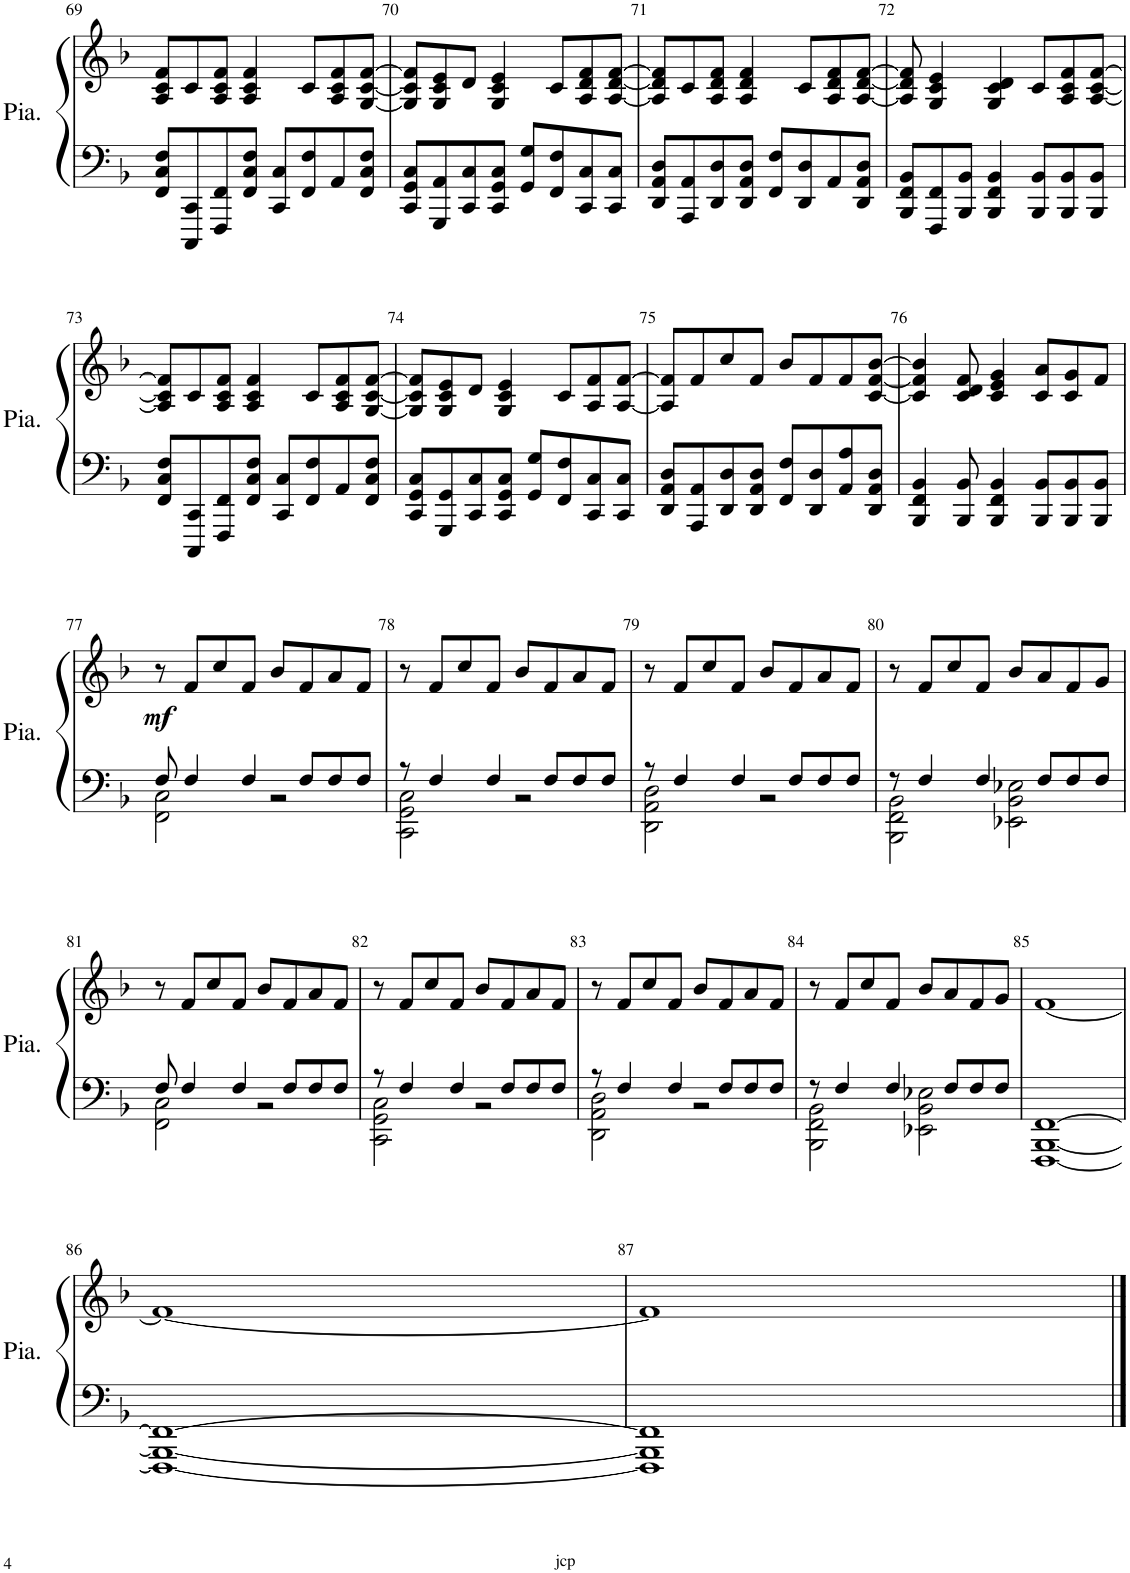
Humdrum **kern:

**kern	**kern	**dynam
*part1	*part1	*part1
*staff2	*staff1	*staff1/2
*I"Piano	*	*
*I'Pia.	*	*
!!LO:PB:g=z
*clefF4	*clefG2	*
*k[b-]	*k[b-]	*
*M4/4	*M4/4	*
=69	=69	=69
8FF/ 8C/ 8F/L	8A/ 8c/ 8f/L	.
8CCC/ 8CC/	8c/	.
8FFF/ 8FF/	8A/ 8c/ 8f/J	.
8FF/ 8C/ 8F/J	4A/ 4c/ 4f/	.
8CC/ 8C/L	.	.
8FF/ 8F/	8c/L	.
8AA/	8A/ 8c/ 8f/	.
8FF/ 8C/ 8F/J	[8G/ [8c/ [8f/J	.
=70	=70	=70
8CC/ 8GG/ 8C/L	8G/] 8c/] 8f/]L	.
8GGG/ 8AA/	8G/ 8c/ 8e/	.
8CC/ 8C/	8d/J	.
8CC/ 8GG/ 8C/J	4G/ 4c/ 4e/	.
8GG/ 8G/L	.	.
8FF/ 8F/	8c/L	.
8CC/ 8C/	8A/ 8d/ 8f/	.
8CC/ 8C/J	[8A/ [8d/ [8f/J	.
=71	=71	=71
8DD/ 8AA/ 8D/L	8A/] 8d/] 8f/]L	.
8AAA/ 8AA/	8c/	.
8DD/ 8D/	8A/ 8d/ 8f/J	.
8DD/ 8AA/ 8D/J	4A/ 4d/ 4f/	.
8FF/ 8F/L	.	.
8DD/ 8D/	8c/L	.
8AA/	8A/ 8d/ 8f/	.
8DD/ 8AA/ 8D/J	[8A/ [8d/ [8f/J	.
=72	=72	=72
8BBB-/ 8FF/ 8BB-/L	8A/] 8d/] 8f/]	.
8FFF/ 8FF/	4G/ 4c/ 4e/	.
8BBB-/ 8BB-/J	.	.
4BBB-/ 4FF/ 4BB-/	4G/ 4c/ 4d/	.
8BBB-/ 8BB-/L	8c/L	.
8BBB-/ 8BB-/	8A/ 8c/ 8f/	.
8BBB-/ 8BB-/J	[8A/ [8c/ [8f/J	.
!!LO:LB:g=z
=73	=73	=73
8FF/ 8C/ 8F/L	8A/] 8c/] 8f/]L	.
8CCC/ 8CC/	8c/	.
8FFF/ 8FF/	8A/ 8c/ 8f/J	.
8FF/ 8C/ 8F/J	4A/ 4c/ 4f/	.
8CC/ 8C/L	.	.
8FF/ 8F/	8c/L	.
8AA/	8A/ 8c/ 8f/	.
8FF/ 8C/ 8F/J	[8G/ [8c/ [8f/J	.
=74	=74	=74
8CC/ 8GG/ 8C/L	8G/] 8c/] 8f/]L	.
8GGG/ 8GG/	8G/ 8c/ 8e/	.
8CC/ 8C/	8d/J	.
8CC/ 8GG/ 8C/J	4G/ 4c/ 4e/	.
8GG/ 8G/L	.	.
8FF/ 8F/	8c/L	.
8CC/ 8C/	8A/ 8f/	.
8CC/ 8C/J	[8A/ [8f/J	.
=75	=75	=75
8DD/ 8AA/ 8D/L	8A/] 8f/]L	.
8AAA/ 8AA/	8f/	.
8DD/ 8D/	8cc/	.
8DD/ 8AA/ 8D/J	8f/J	.
8FF/ 8F/L	8b-/L	.
8DD/ 8D/	8f/	.
8AA/ 8A/	8f/	.
8DD/ 8AA/ 8D/J	[8c/ [8f/ [8b-/J	.
=76	=76	=76
4BBB-/ 4FF/ 4BB-/	4c/] 4f/] 4b-/]	.
8BBB-/ 8BB-/	8c/ 8d/ 8f/	.
4BBB-/ 4FF/ 4BB-/	4c/ 4e/ 4g/	.
8BBB-/ 8BB-/L	8c/ 8a/L	.
8BBB-/ 8BB-/	8c/ 8g/	.
8BBB-/ 8BB-/J	8f/J	.
!!LO:LB:g=z
=77	=77	=77
*^	*	*
!	!	!	!LO:DY:b
8F/	2FF\ 2C\	8r	mf
4F/	.	8f/L	.
.	.	8cc/	.
4F/	.	8f/J	.
.	2r	8b-/L	.
8F/L	.	8f/	.
8F/	.	8a/	.
8F/J	.	8f/J	.
=78	=78	=78	=78
8r	2CC\ 2GG\ 2C\	8r	.
4F/	.	8f/L	.
.	.	8cc/	.
4F/	.	8f/J	.
.	2r	8b-/L	.
8F/L	.	8f/	.
8F/	.	8a/	.
8F/J	.	8f/J	.
=79	=79	=79	=79
8r	2DD\ 2AA\ 2D\	8r	.
4F/	.	8f/L	.
.	.	8cc/	.
4F/	.	8f/J	.
.	2r	8b-/L	.
8F/L	.	8f/	.
8F/	.	8a/	.
8F/J	.	8f/J	.
=80	=80	=80	=80
8r	2BBB-\ 2FF\ 2BB-\	8r	.
4F/	.	8f/L	.
.	.	8cc/	.
4F/	.	8f/J	.
.	2EE-X\ 2BB-\ 2E-X\	8b-/L	.
8F/L	.	8a/	.
8F/	.	8f/	.
8F/J	.	8g/J	.
!!LO:LB:g=z
=81	=81	=81	=81
8F/	2FF\ 2C\	8r	.
4F/	.	8f/L	.
.	.	8cc/	.
4F/	.	8f/J	.
.	2r	8b-/L	.
8F/L	.	8f/	.
8F/	.	8a/	.
8F/J	.	8f/J	.
=82	=82	=82	=82
8r	2CC\ 2GG\ 2C\	8r	.
4F/	.	8f/L	.
.	.	8cc/	.
4F/	.	8f/J	.
.	2r	8b-/L	.
8F/L	.	8f/	.
8F/	.	8a/	.
8F/J	.	8f/J	.
=83	=83	=83	=83
8r	2DD\ 2AA\ 2D\	8r	.
4F/	.	8f/L	.
.	.	8cc/	.
4F/	.	8f/J	.
.	2r	8b-/L	.
8F/L	.	8f/	.
8F/	.	8a/	.
8F/J	.	8f/J	.
=84	=84	=84	=84
8r	2BBB-\ 2FF\ 2BB-\	8r	.
4F/	.	8f/L	.
.	.	8cc/	.
4F/	.	8f/J	.
.	2EE-X\ 2BB-\ 2E-X\	8b-/L	.
8F/L	.	8a/	.
8F/	.	8f/	.
8F/J	.	8g/J	.
*v	*v	*	*
=85	=85	=85
[1FFF [1BBB- [1FF	[1f	.
!!LO:LB:g=z
=86	=86	=86
1FFF_ 1BBB-_ 1FF_	1f_	.
=87	=87	=87
1FFF] 1BBB-] 1FF]	1f]	.
==	==	==
*-	*-	*-
